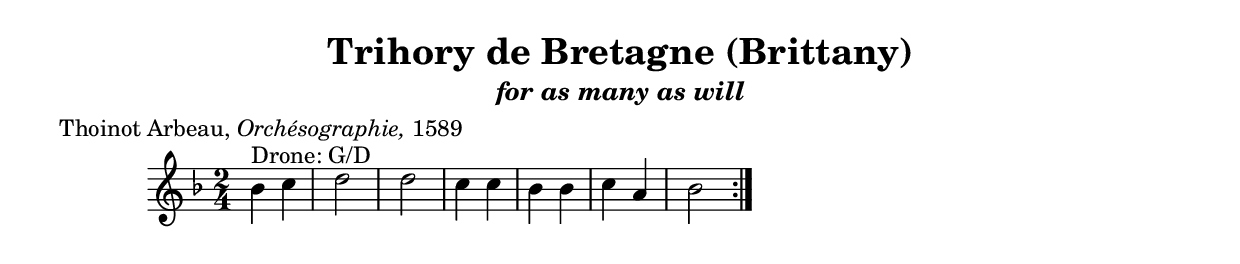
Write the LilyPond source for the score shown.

% ---
% name: Trihory de Bretagne
% dancers: 2@Two or More People

\include "music/include/fb_functions.ly"
%#(set-global-staff-size 18)
\include "english.ly"
%#(set-default-paper-size "letter")


  \header{
    title = "Trihory de Bretagne (Brittany)"
    subtitle = \markup \italic "for as many as will"
    poet = \arbeauSource
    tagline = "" 
  }


  % Brittany
  \score {
    \new Staff \relative c'' {
      \time 2/4 
      \key g \dorian
      \repeat volta 2 {
        \partial 2
        bf4^\markup{Drone: G/D} c d2 d2 c4 c bf bf c a bf2
      }
    }
}

  
 
  \version "2.10.10"  % necessary for upgrading to future LilyPond versions.

